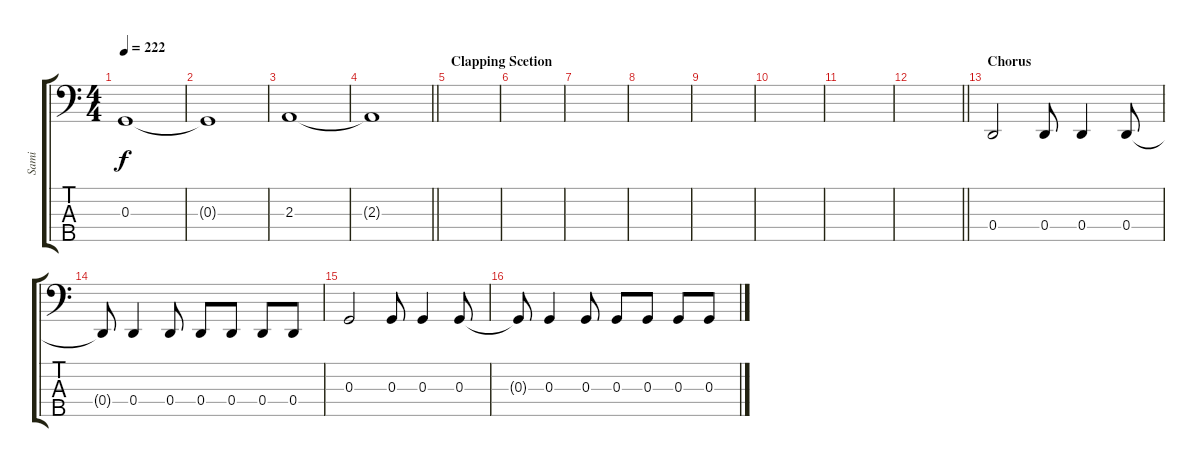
\track ("Sami" "Sami") {instrument electricbassfinger}
\staff {score tabs}
\tuning (F2 C2 G1 D1 A0) {hide}
\ts (4 4)
\tempo 222
\clef f4
\ks c
0.3.1{dy f} |
0.3{t}.1 |
2.3.1 |
\barLineRight lightlight
2.3{t}.1 |
\section ("" "Clapping Scetion")
|
|
|
|
|
|
|
\barLineRight lightlight
|
\section ("" "Chorus")
0.4.2 0.4.8 0.4.4 0.4.8 |
0.4{t}.8 0.4.4 0.4.8 0.4.8 0.4.8 0.4.8 0.4.8 |
0.3.2 0.3.8 0.3.4 0.3.8 |
0.3{t}.8 0.3.4 0.3.8 0.3.8 0.3.8 0.3.8 0.3.8
